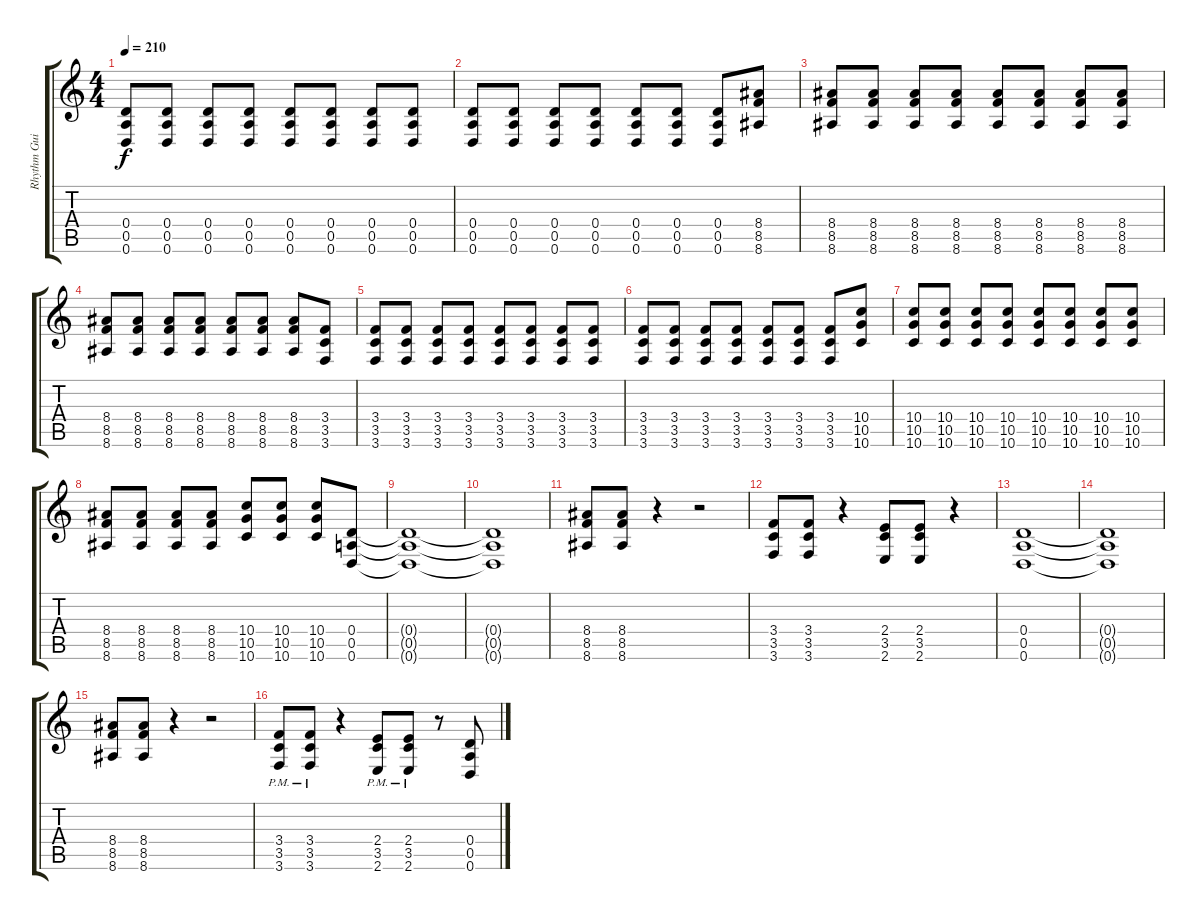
\track ("Rhythm Guitar" "Rhythm Gui") {instrument overdrivenguitar}
\staff {score tabs}
\tuning (E4 B3 G3 D3 A2 D2) {hide}
\ts (4 4)
\tempo 210
\clef g2
\ks c
(0.4 0.5 0.6).8{dy f} (0.4 0.5 0.6).8 (0.4 0.5 0.6).8 (0.4 0.5 0.6).8 (0.4 0.5 0.6).8 (0.4 0.5 0.6).8 (0.4 0.5 0.6).8 (0.4 0.5 0.6).8 |
(0.4 0.5 0.6).8 (0.4 0.5 0.6).8 (0.4 0.5 0.6).8 (0.4 0.5 0.6).8 (0.4 0.5 0.6).8 (0.4 0.5 0.6).8 (0.4 0.5 0.6).8 (8.4 8.5 8.6).8 |
(8.4 8.5 8.6).8 (8.4 8.5 8.6).8 (8.4 8.5 8.6).8 (8.4 8.5 8.6).8 (8.4 8.5 8.6).8 (8.4 8.5 8.6).8 (8.4 8.5 8.6).8 (8.4 8.5 8.6).8 |
(8.4 8.5 8.6).8 (8.4 8.5 8.6).8 (8.4 8.5 8.6).8 (8.4 8.5 8.6).8 (8.4 8.5 8.6).8 (8.4 8.5 8.6).8 (8.4 8.5 8.6).8 (3.4 3.5 3.6).8 |
(3.4 3.5 3.6).8 (3.4 3.5 3.6).8 (3.4 3.5 3.6).8 (3.4 3.5 3.6).8 (3.4 3.5 3.6).8 (3.4 3.5 3.6).8 (3.4 3.5 3.6).8 (3.4 3.5 3.6).8 |
(3.4 3.5 3.6).8 (3.4 3.5 3.6).8 (3.4 3.5 3.6).8 (3.4 3.5 3.6).8 (3.4 3.5 3.6).8 (3.4 3.5 3.6).8 (3.4 3.5 3.6).8 (10.4 10.5 10.6).8 |
(10.4 10.5 10.6).8 (10.4 10.5 10.6).8 (10.4 10.5 10.6).8 (10.4 10.5 10.6).8 (10.4 10.5 10.6).8 (10.4 10.5 10.6).8 (10.4 10.5 10.6).8 (10.4 10.5 10.6).8 |
(8.4 8.5 8.6).8 (8.4 8.5 8.6).8 (8.4 8.5 8.6).8 (8.4 8.5 8.6).8 (10.4 10.5 10.6).8 (10.4 10.5 10.6).8 (10.4 10.5 10.6).8 (0.4 0.5 0.6).8 |
(0.4{t} 0.5{t} 0.6{t}).1 |
(0.4{t} 0.5{t} 0.6{t}).1 |
(8.4 8.5 8.6).8 (8.4 8.5 8.6).8 r.4 r.2 |
(3.4 3.5 3.6).8 (3.4 3.5 3.6).8 r.4 (2.4 3.5 2.6).8 (2.4 3.5 2.6).8 r.4 |
(0.4 0.5 0.6).1 |
(0.4{t} 0.5{t} 0.6{t}).1 |
(8.4 8.5 8.6).8 (8.4 8.5 8.6).8 r.4 r.2 |
(3.4{pm} 3.5{pm} 3.6{pm}).8 (3.4{pm} 3.5{pm} 3.6{pm}).8 r.4 (2.4{pm} 3.5{pm} 2.6{pm}).8 (2.4{pm} 3.5{pm} 2.6{pm}).8 r.8 (0.4 0.5 0.6).8
